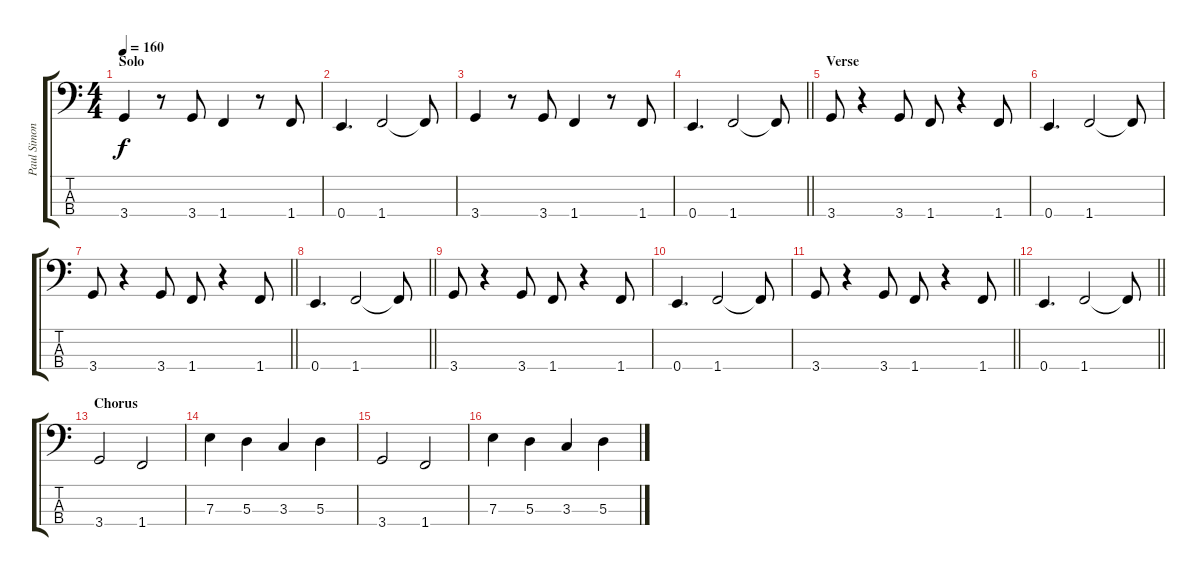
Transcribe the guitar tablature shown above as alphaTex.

\track ("Paul Simonon - Bass" "Paul Simon") {instrument electricbasspick}
\staff {score tabs}
\tuning (G2 D2 A1 E1) {hide}
\ts (4 4)
\section ("" "Solo")
\tempo 160
\clef f4
\ks c
3.4.4{dy f} r.8 3.4.8 1.4.4 r.8 1.4.8 |
0.4.4{d} 1.4.2 1.4{t}.8 |
3.4.4 r.8 3.4.8 1.4.4 r.8 1.4.8 |
\barLineRight lightlight
0.4.4{d} 1.4.2 1.4{t}.8 |
\section ("" "Verse")
3.4.8 r.4 3.4.8 1.4.8 r.4 1.4.8 |
0.4.4{d} 1.4.2 1.4{t}.8 |
\barLineRight lightlight
3.4.8 r.4 3.4.8 1.4.8 r.4 1.4.8 |
\barLineRight lightlight
0.4.4{d} 1.4.2 1.4{t}.8 |
3.4.8 r.4 3.4.8 1.4.8 r.4 1.4.8 |
0.4.4{d} 1.4.2 1.4{t}.8 |
\barLineRight lightlight
3.4.8 r.4 3.4.8 1.4.8 r.4 1.4.8 |
\barLineRight lightlight
0.4.4{d} 1.4.2 1.4{t}.8 |
\section ("" "Chorus")
3.4.2 1.4.2 |
7.3.4 5.3.4 3.3.4 5.3.4 |
3.4.2 1.4.2 |
7.3.4 5.3.4 3.3.4 5.3.4
